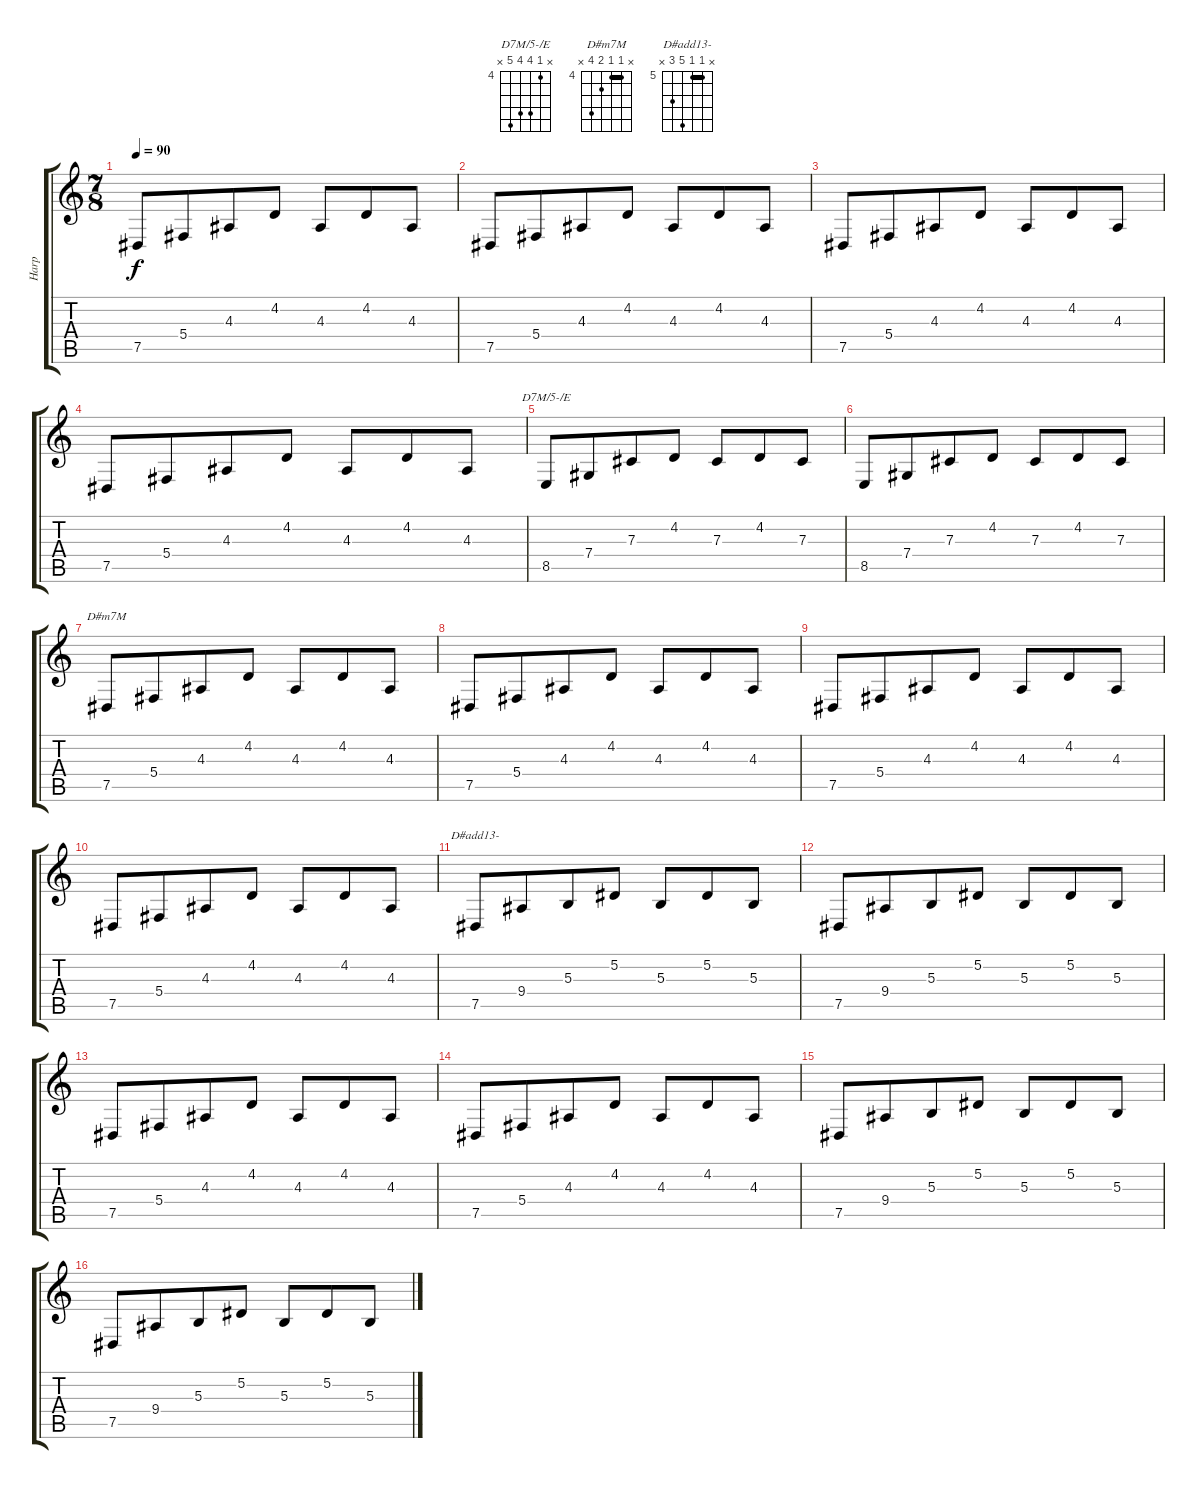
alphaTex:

\track ("Harp" "Harp") {instrument orchestralharp}
\staff {score tabs}
\tuning (Eb4 Bb3 Gb3 Db3 Ab2 Eb2) {hide}
\chord ("D7M/5-/E" x 4 7 7 8 x) {firstfret 4}
\chord ("D#m7M" x 4 4 5 7 x) {firstfret 4 barre 4}
\chord ("D#add13-" x 5 5 9 7 x) {firstfret 5 barre 5}
\ts (7 8)
\tempo 90
\clef g2
\ks c
7.5.8{dy f} 5.4.8 4.3.8 4.2.8 4.3.8 4.2.8 4.3.8 |
7.5.8 5.4.8 4.3.8 4.2.8 4.3.8 4.2.8 4.3.8 |
7.5.8 5.4.8 4.3.8 4.2.8 4.3.8 4.2.8 4.3.8 |
7.5.8 5.4.8 4.3.8 4.2.8 4.3.8 4.2.8 4.3.8 |
8.5.8{ch "D7M/5-/E"} 7.4.8 7.3.8 4.2.8 7.3.8 4.2.8 7.3.8 |
8.5.8 7.4.8 7.3.8 4.2.8 7.3.8 4.2.8 7.3.8 |
7.5.8{ch "D#m7M"} 5.4.8 4.3.8 4.2.8 4.3.8 4.2.8 4.3.8 |
7.5.8 5.4.8 4.3.8 4.2.8 4.3.8 4.2.8 4.3.8 |
7.5.8 5.4.8 4.3.8 4.2.8 4.3.8 4.2.8 4.3.8 |
7.5.8 5.4.8 4.3.8 4.2.8 4.3.8 4.2.8 4.3.8 |
7.5.8{ch "D#add13-"} 9.4.8 5.3.8 5.2.8 5.3.8 5.2.8 5.3.8 |
7.5.8 9.4.8 5.3.8 5.2.8 5.3.8 5.2.8 5.3.8 |
7.5.8 5.4.8 4.3.8 4.2.8 4.3.8 4.2.8 4.3.8 |
7.5.8 5.4.8 4.3.8 4.2.8 4.3.8 4.2.8 4.3.8 |
7.5.8 9.4.8 5.3.8 5.2.8 5.3.8 5.2.8 5.3.8 |
7.5.8 9.4.8 5.3.8 5.2.8 5.3.8 5.2.8 5.3.8
